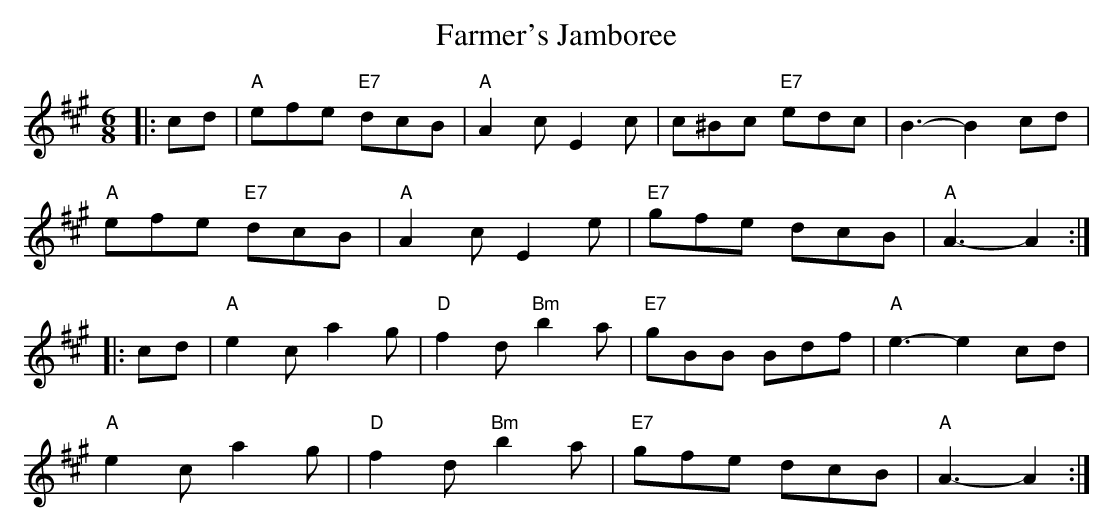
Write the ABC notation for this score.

X:1
T:Farmer's Jamboree
M:6/8
L:1/8
K:A
|:cd |\
"A" efe "E7" dcB | "A" A2c      E2c |      c^Bc "E7" edc | B3-B2 cd |!
"A" efe "E7" dcB | "A" A2c      E2e | "E7" gfe         dcB |"A"  A3-A2 :|!
|: cd | "A" e2c     a2g | "D" f2d "Bm" b2a | "E7" gBB  Bdf | "A" e3-e2 cd |!
   "A"  e2c  a2g | "D" f2d "Bm" b2a | "E7" gfe dcB | "A" A3-A2:|
